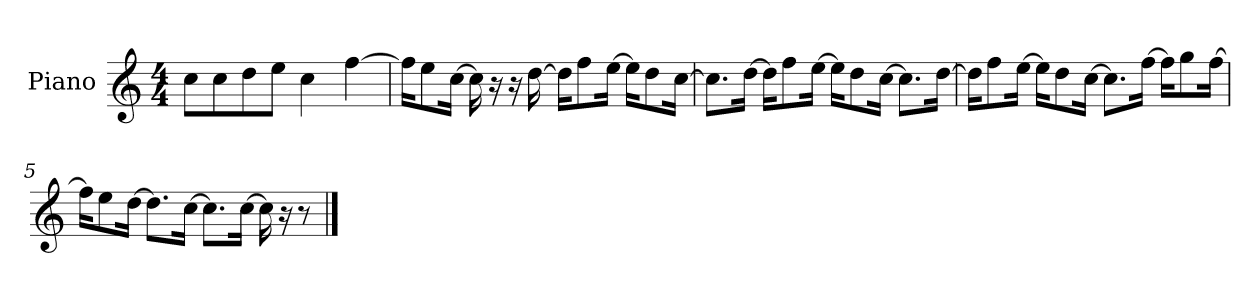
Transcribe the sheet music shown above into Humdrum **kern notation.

**kern
*part1
*staff1
*I"Piano
*I'P-no
*clefG2
*k[]
*M4/4
*MM90
=1
8cc\L
8cc\
8dd\
8ee\J
4cc\
[4ff\
=2
16ff\KL]
8ee\
[16cc\Jk
16cc\]
16r
16r
[16dd\
16dd\KL]
8ff\
[16ee\Jk
16ee\KL]
8dd\
[16cc\Jk
=3
8.cc\L]
[16dd\Jk
16dd\KL]
8ff\
[16ee\Jk
16ee\KL]
8dd\
[16cc\Jk
8.cc\L]
[16dd\Jk
=4
16dd\KL]
8ff\
[16ee\Jk
16ee\KL]
8dd\
[16cc\Jk
8.cc\L]
[16ff\Jk
16ff\KL]
8gg\
[16ff\Jk
!!LO:LB:g=z
=5
16ff\KL]
8ee\
[16dd\Jk
8.dd\L]
[16cc\Jk
8.cc\L]
[16cc\Jk
16cc\]
16r
8r
==
*-
